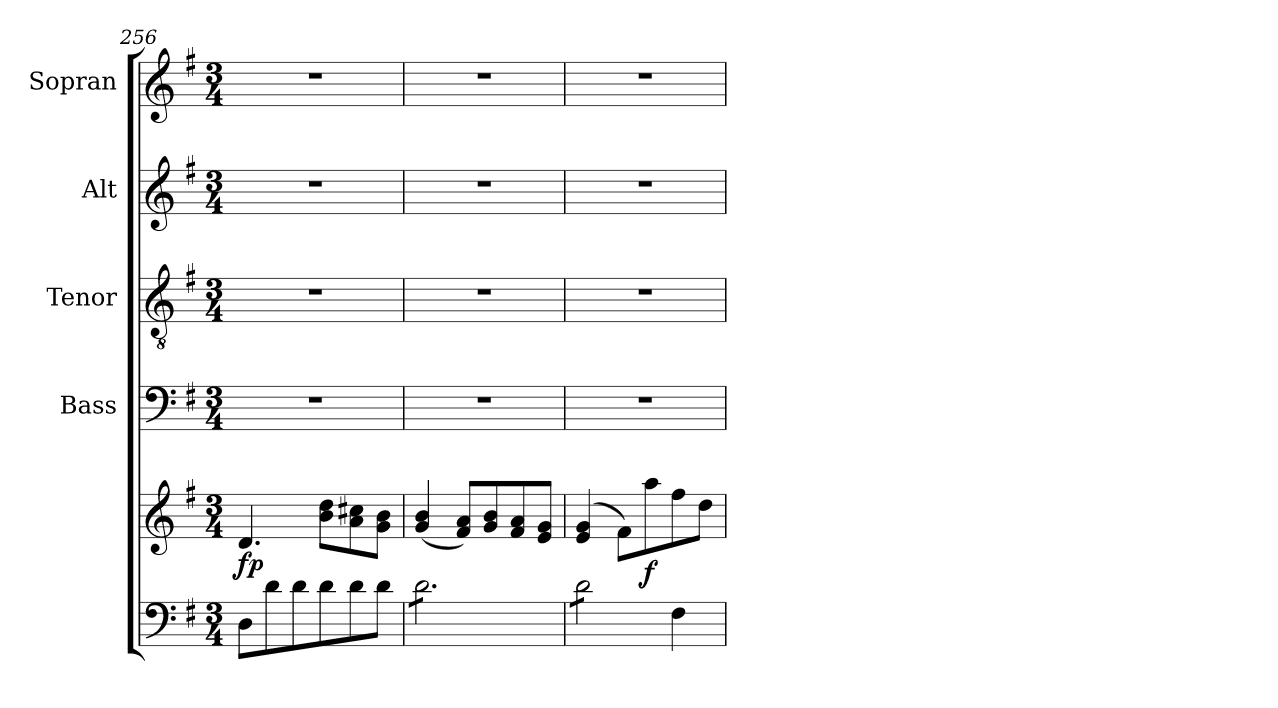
**kern	**kern	**dynam	**kern	**kern	**kern	**kern
*part5	*part5	*part5	*part4	*part3	*part2	*part1
*staff6	*staff5	*staff5/6	*staff4	*staff3	*staff2	*staff1
*	*	*	*I"Bass	*I"Tenor	*I"Alt	*I"Sopran
*	*	*	*I'B.	*I'T.	*I'A.	*I'S.
*clefF4	*clefG2	*	*clefF4	*clefGv2	*clefG2	*clefG2
*k[f#]	*k[f#]	*	*k[f#]	*k[f#]	*k[f#]	*k[f#]
*G:	*G:	*	*G:	*G:	*G:	*G:
*M3/4	*M3/4	*	*M3/4	*M3/4	*M3/4	*M3/4
=256	=256	=256	=256	=256	=256	=256
!	!	!LO:DY:b	!	!	!	!
8D\L	4.d/	fp	2.r	2.r	2.r	2.r
8d\	.	.	.	.	.	.
8d\	.	.	.	.	.	.
8d\	8b\ 8dd\L	.	.	.	.	.
8d\	8a\ 8cc#X\	.	.	.	.	.
8d\J	8g\ 8b\J	.	.	.	.	.
!!LO:PB:g=z
=257	=257	=257	=257	=257	=257	=257
*tremolo	*	*	*	*	*	*
8d\L	(<4g/ 4b/	.	2.r	2.r	2.r	2.r
8d\	.	.	.	.	.	.
8d\	8f#/ 8a/L)	.	.	.	.	.
8d\	8g/ 8b/	.	.	.	.	.
8d\	8f#/ 8a/	.	.	.	.	.
8d\J	8e/ 8g/J	.	.	.	.	.
=258	=258	=258	=258	=258	=258	=258
8d\L	(4e/ 4g/	.	2.r	2.r	2.r	2.r
8d\	.	.	.	.	.	.
8d\	8f#\L)	.	.	.	.	.
!	!	!LO:DY:b	!	!	!	!
8d\J	8aa\	f	.	.	.	.
*Xtremolo	*	*	*	*	*	*
4F#\	8ff#\	.	.	.	.	.
.	8dd\J	.	.	.	.	.
=	=	=	=	=	=	=
*-	*-	*-	*-	*-	*-	*-
